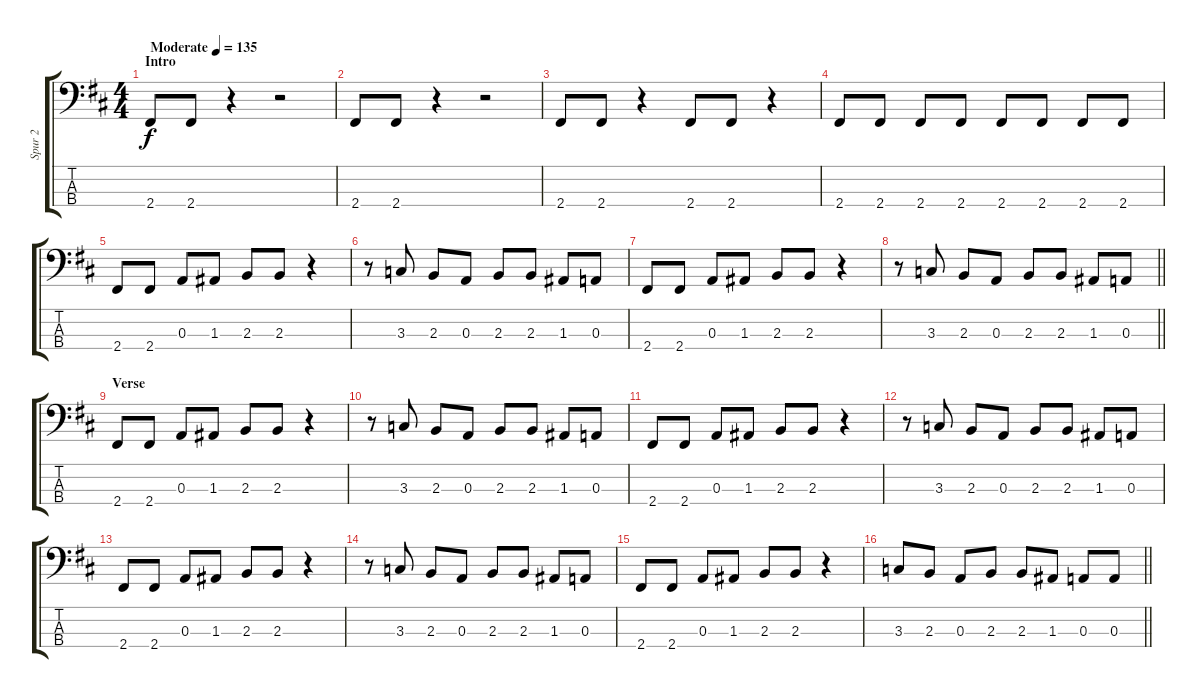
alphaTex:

\track ("Spur 2" "Spur 2") {instrument electricbasspick}
\staff {score tabs}
\tuning (G2 D2 A1 E1) {hide}
\ts (4 4)
\section ("" "Intro")
\tempo (135 "Moderate")
\clef f4
\ks d
2.4.8{dy f instrument electricbasspick} 2.4.8 r.4 r.2 |
2.4.8 2.4.8 r.4 r.2 |
2.4.8 2.4.8 r.4 2.4.8 2.4.8 r.4 |
2.4.8 2.4.8 2.4.8 2.4.8 2.4.8 2.4.8 2.4.8 2.4.8 |
2.4.8 2.4.8 0.3.8 1.3.8 2.3.8 2.3.8 r.4 |
r.8 3.3.8 2.3.8 0.3.8 2.3.8 2.3.8 1.3.8 0.3.8 |
2.4.8 2.4.8 0.3.8 1.3.8 2.3.8 2.3.8 r.4 |
\barLineRight lightlight
r.8 3.3.8 2.3.8 0.3.8 2.3.8 2.3.8 1.3.8 0.3.8 |
\section ("" "Verse")
2.4.8 2.4.8 0.3.8 1.3.8 2.3.8 2.3.8 r.4 |
r.8 3.3.8 2.3.8 0.3.8 2.3.8 2.3.8 1.3.8 0.3.8 |
2.4.8 2.4.8 0.3.8 1.3.8 2.3.8 2.3.8 r.4 |
r.8 3.3.8 2.3.8 0.3.8 2.3.8 2.3.8 1.3.8 0.3.8 |
2.4.8 2.4.8 0.3.8 1.3.8 2.3.8 2.3.8 r.4 |
r.8 3.3.8 2.3.8 0.3.8 2.3.8 2.3.8 1.3.8 0.3.8 |
2.4.8 2.4.8 0.3.8 1.3.8 2.3.8 2.3.8 r.4 |
\barLineRight lightlight
3.3.8 2.3.8 0.3.8 2.3.8 2.3.8 1.3.8 0.3.8 0.3.8
